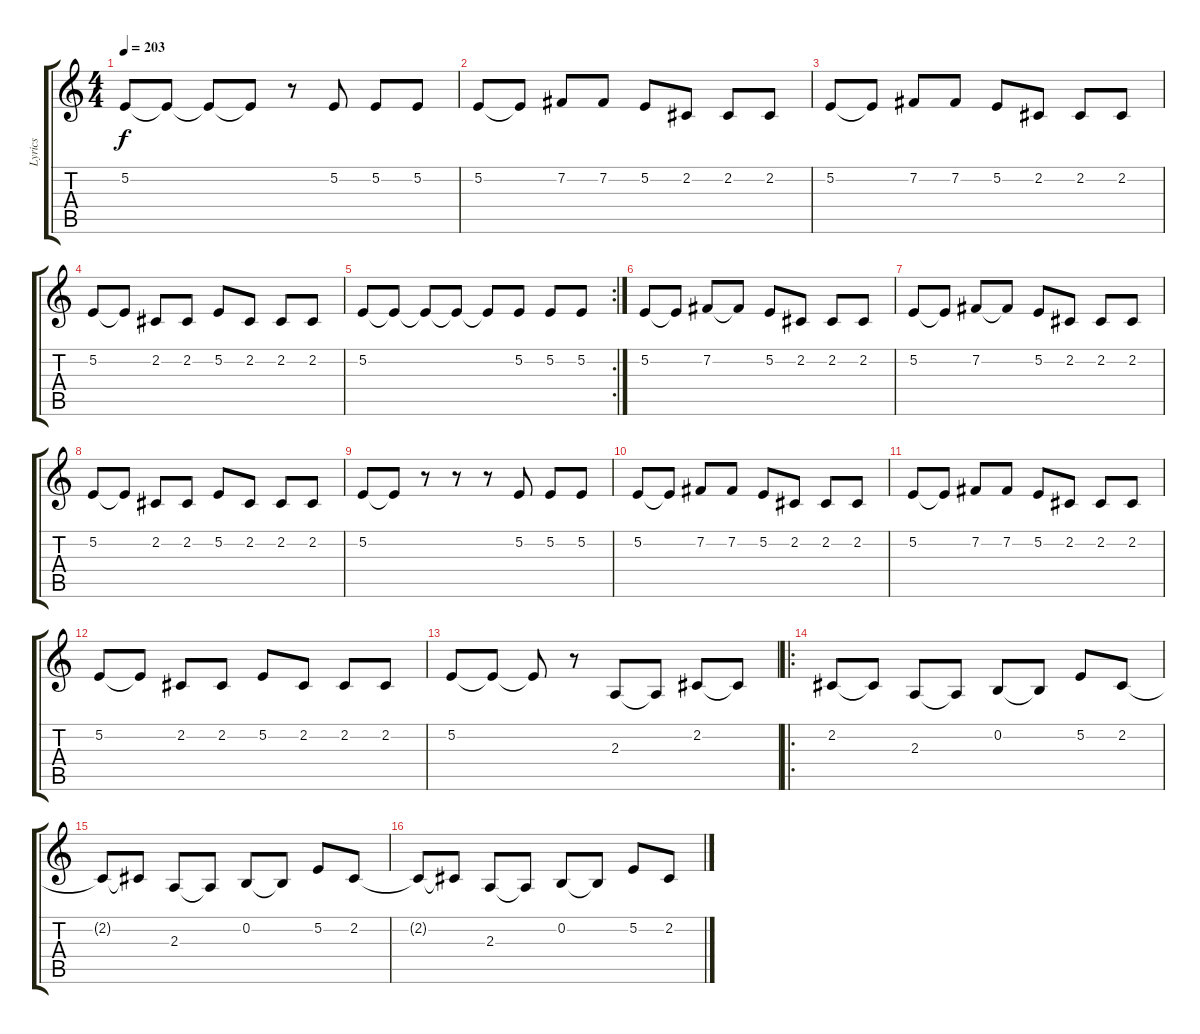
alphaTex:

\track ("Lyrics" "Lyrics") {instrument tenorsax}
\staff {score tabs}
\tuning (E4 B3 G3 D3 A2 E2) {hide}
\ts (4 4)
\tempo 203
\clef g2
\ks c
5.2.8{dy f} 5.2{t}.8 5.2{t}.8 5.2{t}.8 r.8 5.2.8 5.2.8 5.2.8 |
5.2.8 5.2{t}.8 7.2.8 7.2.8 5.2.8 2.2.8 2.2.8 2.2.8 |
5.2.8 5.2{t}.8 7.2.8 7.2.8 5.2.8 2.2.8 2.2.8 2.2.8 |
5.2.8 5.2{t}.8 2.2.8 2.2.8 5.2.8 2.2.8 2.2.8 2.2.8 |
\rc 2
5.2.8 5.2{t}.8 5.2{t}.8 5.2{t}.8 5.2{t}.8 5.2.8 5.2.8 5.2.8 |
5.2.8 5.2{t}.8 7.2.8 7.2{t}.8 5.2.8 2.2.8 2.2.8 2.2.8 |
5.2.8 5.2{t}.8 7.2.8 7.2{t}.8 5.2.8 2.2.8 2.2.8 2.2.8 |
5.2.8 5.2{t}.8 2.2.8 2.2.8 5.2.8 2.2.8 2.2.8 2.2.8 |
5.2.8 5.2{t}.8 r.8 r.8 r.8 5.2.8 5.2.8 5.2.8 |
5.2.8 5.2{t}.8 7.2.8 7.2.8 5.2.8 2.2.8 2.2.8 2.2.8 |
5.2.8 5.2{t}.8 7.2.8 7.2.8 5.2.8 2.2.8 2.2.8 2.2.8 |
5.2.8 5.2{t}.8 2.2.8 2.2.8 5.2.8 2.2.8 2.2.8 2.2.8 |
5.2.8 5.2{t}.8 5.2{t}.8 r.8 2.3.8 2.3{t}.8 2.2.8 2.2{t}.8 |
\ro
2.2.8 2.2{t}.8 2.3.8 2.3{t}.8 0.2.8 0.2{t}.8 5.2.8 2.2.8 |
2.2{t}.8 2.2{t}.8 2.3.8 2.3{t}.8 0.2.8 0.2{t}.8 5.2.8 2.2.8 |
2.2{t}.8 2.2{t}.8 2.3.8 2.3{t}.8 0.2.8 0.2{t}.8 5.2.8 2.2.8
